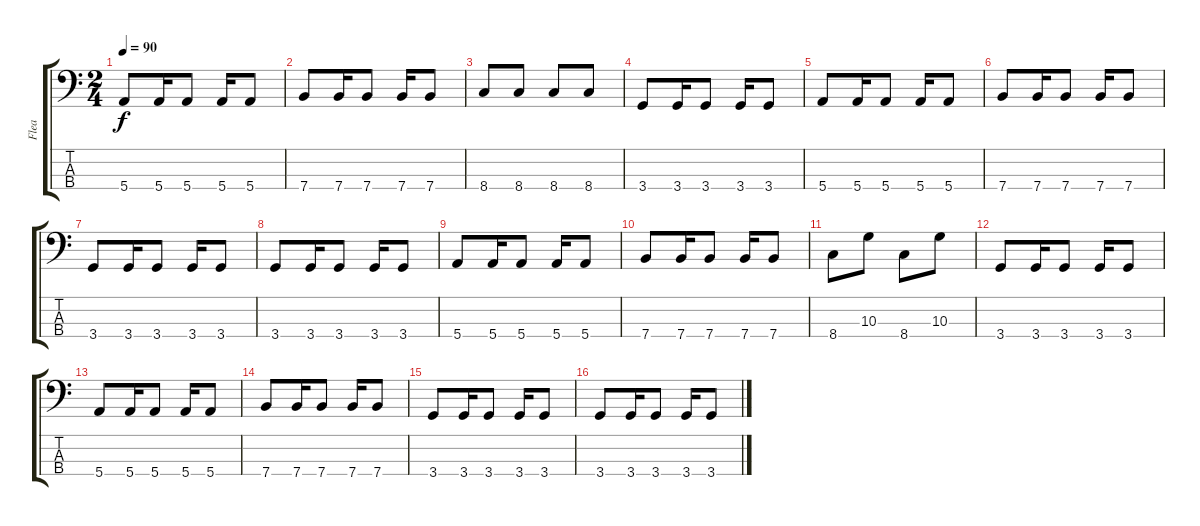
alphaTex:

\track ("Flea" "Flea") {instrument electricbassfinger}
\staff {score tabs}
\tuning (G2 D2 A1 E1) {hide}
\ts (2 4)
\tempo 90
\clef f4
\ks c
5.4.8{dy f} 5.4.16 5.4.8 5.4.16 5.4.8 |
7.4.8 7.4.16 7.4.8 7.4.16 7.4.8 |
8.4.8 8.4.8 8.4.8 8.4.8 |
3.4.8 3.4.16 3.4.8 3.4.16 3.4.8 |
5.4.8 5.4.16 5.4.8 5.4.16 5.4.8 |
7.4.8 7.4.16 7.4.8 7.4.16 7.4.8 |
3.4.8 3.4.16 3.4.8 3.4.16 3.4.8 |
3.4.8 3.4.16 3.4.8 3.4.16 3.4.8 |
5.4.8 5.4.16 5.4.8 5.4.16 5.4.8 |
7.4.8 7.4.16 7.4.8 7.4.16 7.4.8 |
8.4.8 10.3.8 8.4.8 10.3.8 |
3.4.8 3.4.16 3.4.8 3.4.16 3.4.8 |
5.4.8 5.4.16 5.4.8 5.4.16 5.4.8 |
7.4.8 7.4.16 7.4.8 7.4.16 7.4.8 |
3.4.8 3.4.16 3.4.8 3.4.16 3.4.8 |
3.4.8 3.4.16 3.4.8 3.4.16 3.4.8
